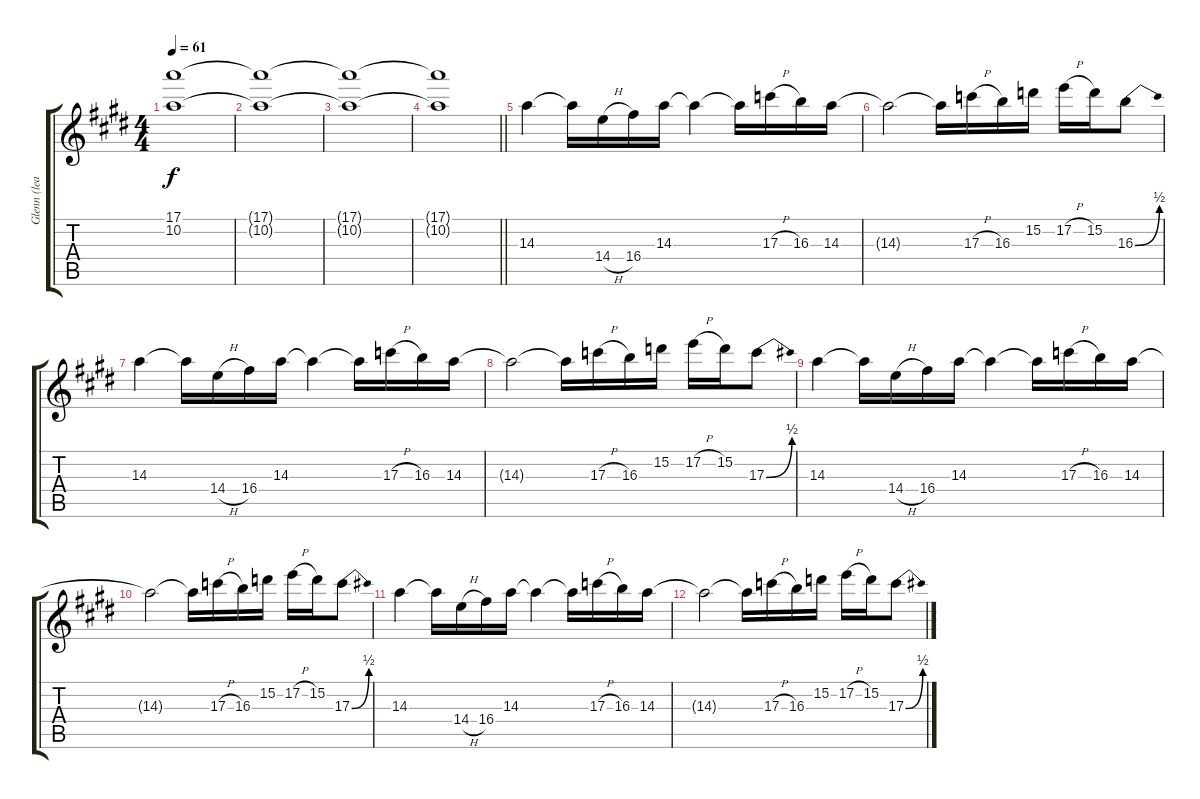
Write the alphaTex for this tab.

\track ("Glenn (lead)" "Glenn (lea") {instrument overdrivenguitar}
\staff {score tabs}
\tuning (E4 B3 G3 D3 A2 E2) {hide}
\ts (4 4)
\tempo 61
\clef g2
\ks e
(17.1{t} 10.2{t}).1{dy f} |
(17.1{t} 10.2{t}).1 |
(17.1{t} 10.2{t}).1 |
\barLineRight lightlight
(17.1{t} 10.2{t}).1{volume 5} |
\section ("" "")
14.3.4{volume 11} 14.3{t}.16 14.4{h}.16 16.4.16 14.3.16 14.3{t}.4 14.3{t}.16 17.3{h}.16 16.3.16 14.3.16 |
14.3{t}.2 14.3{t}.16 17.3{h}.16 16.3.16 15.2.16 17.2{h}.16 15.2.16 16.3{be (bend 0 0 60 2)}.8 |
14.3.4 14.3{t}.16 14.4{h}.16 16.4.16 14.3.16 14.3{t}.4 14.3{t}.16 17.3{h}.16 16.3.16 14.3.16 |
14.3{t}.2 14.3{t}.16 17.3{h}.16 16.3.16 15.2.16 17.2{h}.16 15.2.16 17.3{be (bend 0 0 60 2)}.8 |
14.3.4 14.3{t}.16 14.4{h}.16 16.4.16 14.3.16 14.3{t}.4 14.3{t}.16 17.3{h}.16 16.3.16 14.3.16 |
14.3{t}.2 14.3{t}.16 17.3{h}.16 16.3.16 15.2.16 17.2{h}.16 15.2.16 17.3{be (bend 0 0 60 2)}.8 |
14.3.4 14.3{t}.16 14.4{h}.16 16.4.16 14.3.16 14.3{t}.4 14.3{t}.16 17.3{h}.16 16.3.16 14.3.16 |
14.3{t}.2 14.3{t}.16 17.3{h}.16 16.3.16 15.2.16 17.2{h}.16 15.2.16 17.3{be (bend 0 0 60 2)}.8
